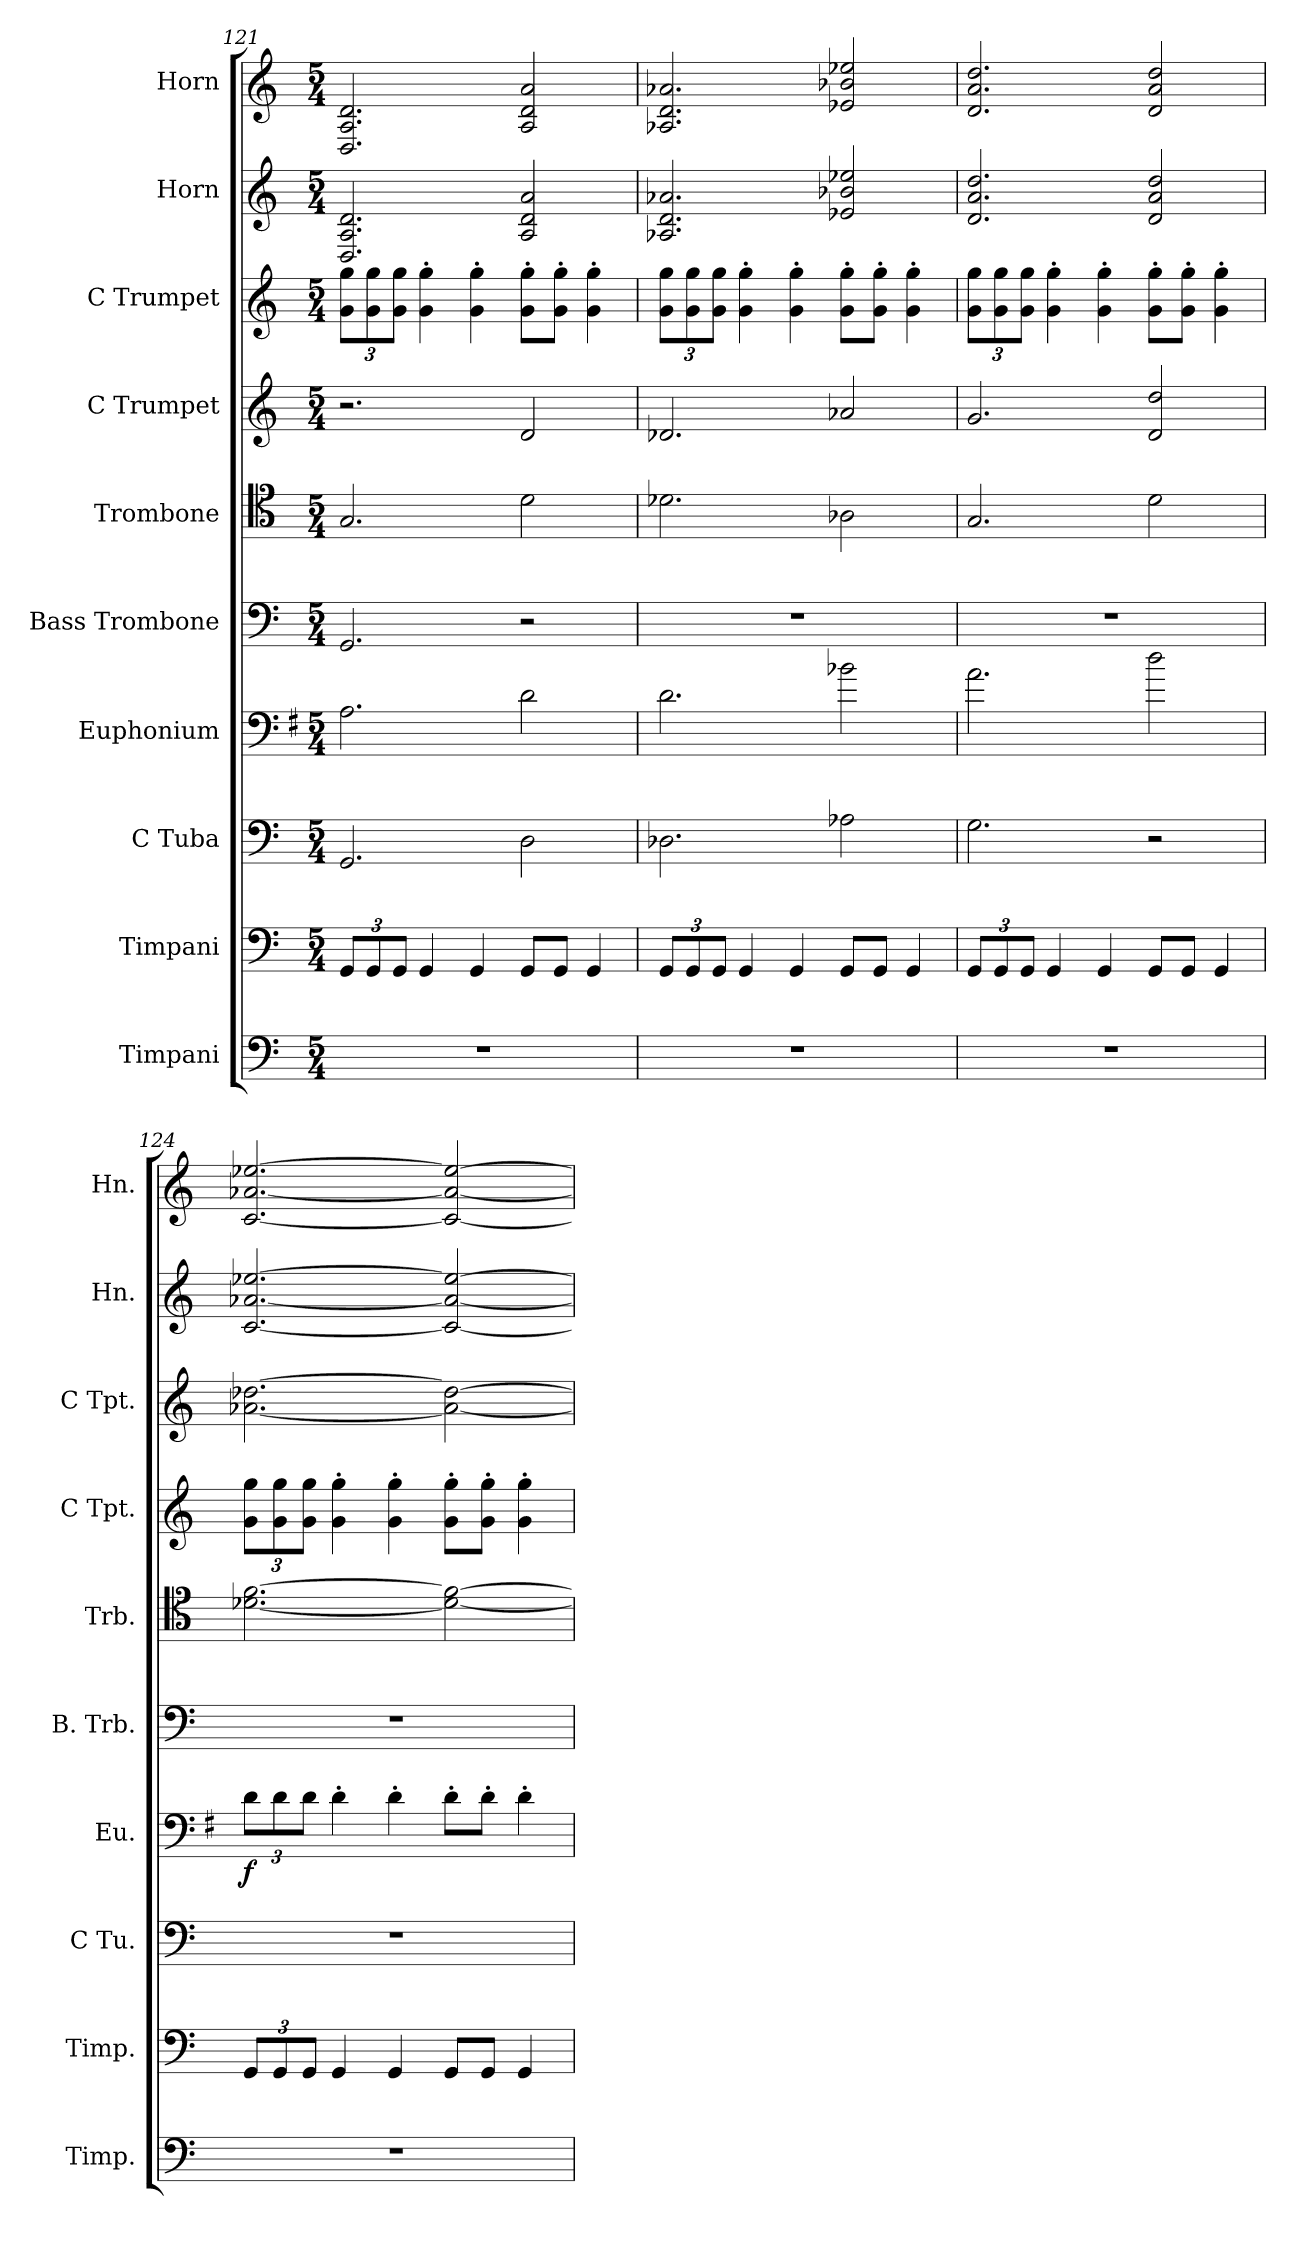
**kern	**kern	**kern	**kern	**dynam	**kern	**kern	**kern	**kern	**kern	**kern
*part10	*part9	*part8	*part7	*part7	*part6	*part5	*part4	*part3	*part2	*part1
*staff10	*staff9	*staff8	*staff7	*staff7	*staff6	*staff5	*staff4	*staff3	*staff2	*staff1
*I"Timpani	*I"Timpani	*I"C Tuba	*I"Euphonium	*	*I"Bass Trombone	*I"Trombone	*I"C Trumpet	*I"C Trumpet	*I"Horn	*I"Horn
*I'Timp.	*I'Timp.	*I'C Tu.	*I'Eu.	*	*I'B. Trb.	*I'Trb.	*I'C Tpt.	*I'C Tpt.	*I'Hn.	*I'Hn.
*clefF4	*clefF4	*clefF4	*clefF4	*	*clefF4	*clefC4	*clefG2	*clefG2	*clefG2	*clefG2
*	*	*	*ITrd4c7	*	*	*	*	*	*ITrd4c7	*ITrd4c7
*k[]	*k[]	*k[]	*k[]	*	*k[]	*k[]	*k[]	*k[]	*k[b-]	*k[b-]
*C:	*C:	*C:	*C:	*	*C:	*C:	*C:	*C:	*F:	*F:
*M5/4	*M5/4	*M5/4	*M5/4	*	*M5/4	*M5/4	*M5/4	*M5/4	*M5/4	*M5/4
*	*Xbrackettup	*	*	*	*	*	*	*Xbrackettup	*	*
=121	=121	=121	=121	=121	=121	=121	=121	=121	=121	=121
4%5r	12GG/L	2.GG/	2.D\	.	2.GG/	2.G/	2.r	12g\ 12gg\L	2.GG/ 2.D/ 2.G/	2.GG/ 2.D/ 2.G/
.	12GG/	.	.	.	.	.	.	12g\ 12gg\	.	.
.	12GG/J	.	.	.	.	.	.	12g\ 12gg\J	.	.
.	4GG/	.	.	.	.	.	.	4g\' 4gg\'	.	.
.	4GG/	.	.	.	.	.	.	4g\' 4gg\'	.	.
.	8GG/L	2D\	2G\	.	2r	2d\	2d/	8g\' 8gg\'L	2D/ 2G/ 2d/	2D/ 2G/ 2d/
.	8GG/J	.	.	.	.	.	.	8g\' 8gg\'J	.	.
.	4GG/	.	.	.	.	.	.	4g\' 4gg\'	.	.
!!LO:PB:g=z
=122	=122	=122	=122	=122	=122	=122	=122	=122	=122	=122
4%5r	12GG/L	2.D-X\	2.G\	.	4%5r	2.d-X\	2.d-X/	12g\ 12gg\L	2.D-X/ 2.G/ 2.d-X/	2.D-X/ 2.G/ 2.d-X/
.	12GG/	.	.	.	.	.	.	12g\ 12gg\	.	.
.	12GG/J	.	.	.	.	.	.	12g\ 12gg\J	.	.
.	4GG/	.	.	.	.	.	.	4g\' 4gg\'	.	.
.	4GG/	.	.	.	.	.	.	4g\' 4gg\'	.	.
.	8GG/L	2A-X\	2e-X\	.	.	2A-X\	2a-X/	8g\' 8gg\'L	2A-X/ 2e-X/ 2a-X/	2A-X/ 2e-X/ 2a-X/
.	8GG/J	.	.	.	.	.	.	8g\' 8gg\'J	.	.
.	4GG/	.	.	.	.	.	.	4g\' 4gg\'	.	.
=123	=123	=123	=123	=123	=123	=123	=123	=123	=123	=123
4%5r	12GG/L	2.G\	2.d\	.	4%5r	2.G/	2.g/	12g\ 12gg\L	2.G/ 2.d/ 2.g/	2.G/ 2.d/ 2.g/
.	12GG/	.	.	.	.	.	.	12g\ 12gg\	.	.
.	12GG/J	.	.	.	.	.	.	12g\ 12gg\J	.	.
.	4GG/	.	.	.	.	.	.	4g\' 4gg\'	.	.
.	4GG/	.	.	.	.	.	.	4g\' 4gg\'	.	.
.	8GG/L	2r	2g\	.	.	2d\	2d/ 2dd/	8g\' 8gg\'L	2G/ 2d/ 2g/	2G/ 2d/ 2g/
.	8GG/J	.	.	.	.	.	.	8g\' 8gg\'J	.	.
.	4GG/	.	.	.	.	.	.	4g\' 4gg\'	.	.
=124	=124	=124	=124	=124	=124	=124	=124	=124	=124	=124
*	*	*	*Xbrackettup	*	*	*	*Xbrackettup	*	*	*
!	!	!	!	!LO:DY:b	!	!	!	!	!	!
4%5r	12GG/L	4%5r	12G\L	f	4%5r	[2.d-X\ [2.f\	12g\ 12gg\L	[2.a-X\ [2.dd-X\	[2.F/ [2.d-X/ [2.a-X/	[2.F/ [2.d-X/ [2.a-X/
.	12GG/	.	12G\	.	.	.	12g\ 12gg\	.	.	.
.	12GG/J	.	12G\J	.	.	.	12g\ 12gg\J	.	.	.
.	4GG/	.	4G'\	.	.	.	4g\' 4gg\'	.	.	.
.	4GG/	.	4G'\	.	.	.	4g\' 4gg\'	.	.	.
.	8GG/L	.	8G'\L	.	.	2d-\_ 2f\_	8g\' 8gg\'L	2a-\_ 2dd-\_	2F/_ 2d-/_ 2a-/_	2F/_ 2d-/_ 2a-/_
.	8GG/J	.	8G'\J	.	.	.	8g\' 8gg\'J	.	.	.
.	4GG/	.	4G'\	.	.	.	4g\' 4gg\'	.	.	.
=	=	=	=	=	=	=	=	=	=	=
*-	*-	*-	*-	*-	*-	*-	*-	*-	*-	*-
